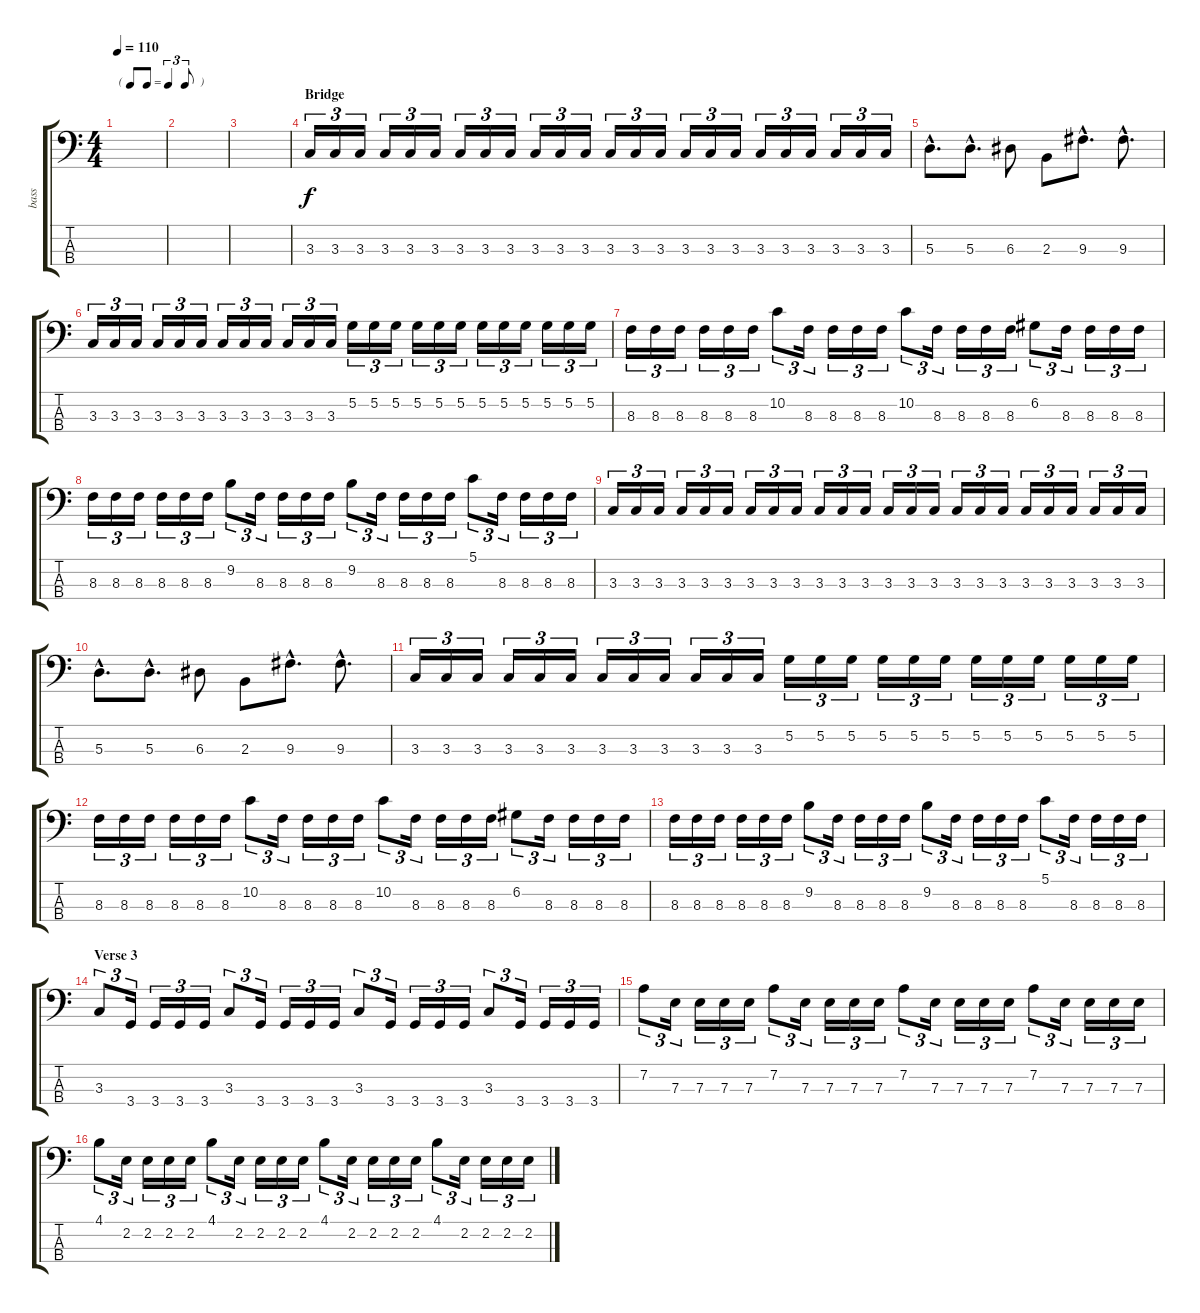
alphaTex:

\track ("bass" "bass") {instrument electricbassfinger}
\staff {score tabs}
\tuning (G2 D2 A1 E1) {hide}
\ts (4 4)
\tf triplet8th
\tempo 110
\clef f4
\ks c
|
|
|
\section ("" "Bridge")
3.3.16{tu (3 2)} 3.3.16{tu (3 2)} 3.3.16{tu (3 2)} 3.3.16{tu (3 2)} 3.3.16{tu (3 2)} 3.3.16{tu (3 2)} 3.3.16{tu (3 2)} 3.3.16{tu (3 2)} 3.3.16{tu (3 2)} 3.3.16{tu (3 2)} 3.3.16{tu (3 2)} 3.3.16{tu (3 2)} 3.3.16{tu (3 2)} 3.3.16{tu (3 2)} 3.3.16{tu (3 2)} 3.3.16{tu (3 2)} 3.3.16{tu (3 2)} 3.3.16{tu (3 2)} 3.3.16{tu (3 2)} 3.3.16{tu (3 2)} 3.3.16{tu (3 2)} 3.3.16{tu (3 2)} 3.3.16{tu (3 2)} 3.3.16{tu (3 2)} |
5.3{hac}.8{d} 5.3{hac}.8{d} 6.3.8 2.3.8 9.3{hac}.8{d} 9.3{hac}.8{d} |
3.3.16{tu (3 2)} 3.3.16{tu (3 2)} 3.3.16{tu (3 2)} 3.3.16{tu (3 2)} 3.3.16{tu (3 2)} 3.3.16{tu (3 2)} 3.3.16{tu (3 2)} 3.3.16{tu (3 2)} 3.3.16{tu (3 2)} 3.3.16{tu (3 2)} 3.3.16{tu (3 2)} 3.3.16{tu (3 2)} 5.2.16{tu (3 2)} 5.2.16{tu (3 2)} 5.2.16{tu (3 2)} 5.2.16{tu (3 2)} 5.2.16{tu (3 2)} 5.2.16{tu (3 2)} 5.2.16{tu (3 2)} 5.2.16{tu (3 2)} 5.2.16{tu (3 2)} 5.2.16{tu (3 2)} 5.2.16{tu (3 2)} 5.2.16{tu (3 2)} |
8.3.16{tu (3 2)} 8.3.16{tu (3 2)} 8.3.16{tu (3 2)} 8.3.16{tu (3 2)} 8.3.16{tu (3 2)} 8.3.16{tu (3 2)} 10.2.8{tu (3 2)} 8.3.16{tu (3 2)} 8.3.16{tu (3 2)} 8.3.16{tu (3 2)} 8.3.16{tu (3 2)} 10.2.8{tu (3 2)} 8.3.16{tu (3 2)} 8.3.16{tu (3 2)} 8.3.16{tu (3 2)} 8.3.16{tu (3 2)} 6.2.8{tu (3 2)} 8.3.16{tu (3 2)} 8.3.16{tu (3 2)} 8.3.16{tu (3 2)} 8.3.16{tu (3 2)} |
8.3.16{tu (3 2)} 8.3.16{tu (3 2)} 8.3.16{tu (3 2)} 8.3.16{tu (3 2)} 8.3.16{tu (3 2)} 8.3.16{tu (3 2)} 9.2.8{tu (3 2)} 8.3.16{tu (3 2)} 8.3.16{tu (3 2)} 8.3.16{tu (3 2)} 8.3.16{tu (3 2)} 9.2.8{tu (3 2)} 8.3.16{tu (3 2)} 8.3.16{tu (3 2)} 8.3.16{tu (3 2)} 8.3.16{tu (3 2)} 5.1.8{tu (3 2)} 8.3.16{tu (3 2)} 8.3.16{tu (3 2)} 8.3.16{tu (3 2)} 8.3.16{tu (3 2)} |
3.3.16{tu (3 2)} 3.3.16{tu (3 2)} 3.3.16{tu (3 2)} 3.3.16{tu (3 2)} 3.3.16{tu (3 2)} 3.3.16{tu (3 2)} 3.3.16{tu (3 2)} 3.3.16{tu (3 2)} 3.3.16{tu (3 2)} 3.3.16{tu (3 2)} 3.3.16{tu (3 2)} 3.3.16{tu (3 2)} 3.3.16{tu (3 2)} 3.3.16{tu (3 2)} 3.3.16{tu (3 2)} 3.3.16{tu (3 2)} 3.3.16{tu (3 2)} 3.3.16{tu (3 2)} 3.3.16{tu (3 2)} 3.3.16{tu (3 2)} 3.3.16{tu (3 2)} 3.3.16{tu (3 2)} 3.3.16{tu (3 2)} 3.3.16{tu (3 2)} |
5.3{hac}.8{d} 5.3{hac}.8{d} 6.3.8 2.3.8 9.3{hac}.8{d} 9.3{hac}.8{d} |
3.3.16{tu (3 2)} 3.3.16{tu (3 2)} 3.3.16{tu (3 2)} 3.3.16{tu (3 2)} 3.3.16{tu (3 2)} 3.3.16{tu (3 2)} 3.3.16{tu (3 2)} 3.3.16{tu (3 2)} 3.3.16{tu (3 2)} 3.3.16{tu (3 2)} 3.3.16{tu (3 2)} 3.3.16{tu (3 2)} 5.2.16{tu (3 2)} 5.2.16{tu (3 2)} 5.2.16{tu (3 2)} 5.2.16{tu (3 2)} 5.2.16{tu (3 2)} 5.2.16{tu (3 2)} 5.2.16{tu (3 2)} 5.2.16{tu (3 2)} 5.2.16{tu (3 2)} 5.2.16{tu (3 2)} 5.2.16{tu (3 2)} 5.2.16{tu (3 2)} |
8.3.16{tu (3 2)} 8.3.16{tu (3 2)} 8.3.16{tu (3 2)} 8.3.16{tu (3 2)} 8.3.16{tu (3 2)} 8.3.16{tu (3 2)} 10.2.8{tu (3 2)} 8.3.16{tu (3 2)} 8.3.16{tu (3 2)} 8.3.16{tu (3 2)} 8.3.16{tu (3 2)} 10.2.8{tu (3 2)} 8.3.16{tu (3 2)} 8.3.16{tu (3 2)} 8.3.16{tu (3 2)} 8.3.16{tu (3 2)} 6.2.8{tu (3 2)} 8.3.16{tu (3 2)} 8.3.16{tu (3 2)} 8.3.16{tu (3 2)} 8.3.16{tu (3 2)} |
8.3.16{tu (3 2)} 8.3.16{tu (3 2)} 8.3.16{tu (3 2)} 8.3.16{tu (3 2)} 8.3.16{tu (3 2)} 8.3.16{tu (3 2)} 9.2.8{tu (3 2)} 8.3.16{tu (3 2)} 8.3.16{tu (3 2)} 8.3.16{tu (3 2)} 8.3.16{tu (3 2)} 9.2.8{tu (3 2)} 8.3.16{tu (3 2)} 8.3.16{tu (3 2)} 8.3.16{tu (3 2)} 8.3.16{tu (3 2)} 5.1.8{tu (3 2)} 8.3.16{tu (3 2)} 8.3.16{tu (3 2)} 8.3.16{tu (3 2)} 8.3.16{tu (3 2)} |
\section ("" "Verse 3")
3.3.8{tu (3 2)} 3.4.16{tu (3 2)} 3.4.16{tu (3 2)} 3.4.16{tu (3 2)} 3.4.16{tu (3 2)} 3.3.8{tu (3 2)} 3.4.16{tu (3 2)} 3.4.16{tu (3 2)} 3.4.16{tu (3 2)} 3.4.16{tu (3 2)} 3.3.8{tu (3 2)} 3.4.16{tu (3 2)} 3.4.16{tu (3 2)} 3.4.16{tu (3 2)} 3.4.16{tu (3 2)} 3.3.8{tu (3 2)} 3.4.16{tu (3 2)} 3.4.16{tu (3 2)} 3.4.16{tu (3 2)} 3.4.16{tu (3 2)} |
7.2.8{tu (3 2)} 7.3.16{tu (3 2)} 7.3.16{tu (3 2)} 7.3.16{tu (3 2)} 7.3.16{tu (3 2)} 7.2.8{tu (3 2)} 7.3.16{tu (3 2)} 7.3.16{tu (3 2)} 7.3.16{tu (3 2)} 7.3.16{tu (3 2)} 7.2.8{tu (3 2)} 7.3.16{tu (3 2)} 7.3.16{tu (3 2)} 7.3.16{tu (3 2)} 7.3.16{tu (3 2)} 7.2.8{tu (3 2)} 7.3.16{tu (3 2)} 7.3.16{tu (3 2)} 7.3.16{tu (3 2)} 7.3.16{tu (3 2)} |
4.1.8{tu (3 2)} 2.2.16{tu (3 2)} 2.2.16{tu (3 2)} 2.2.16{tu (3 2)} 2.2.16{tu (3 2)} 4.1.8{tu (3 2)} 2.2.16{tu (3 2)} 2.2.16{tu (3 2)} 2.2.16{tu (3 2)} 2.2.16{tu (3 2)} 4.1.8{tu (3 2)} 2.2.16{tu (3 2)} 2.2.16{tu (3 2)} 2.2.16{tu (3 2)} 2.2.16{tu (3 2)} 4.1.8{tu (3 2)} 2.2.16{tu (3 2)} 2.2.16{tu (3 2)} 2.2.16{tu (3 2)} 2.2.16{tu (3 2)}
